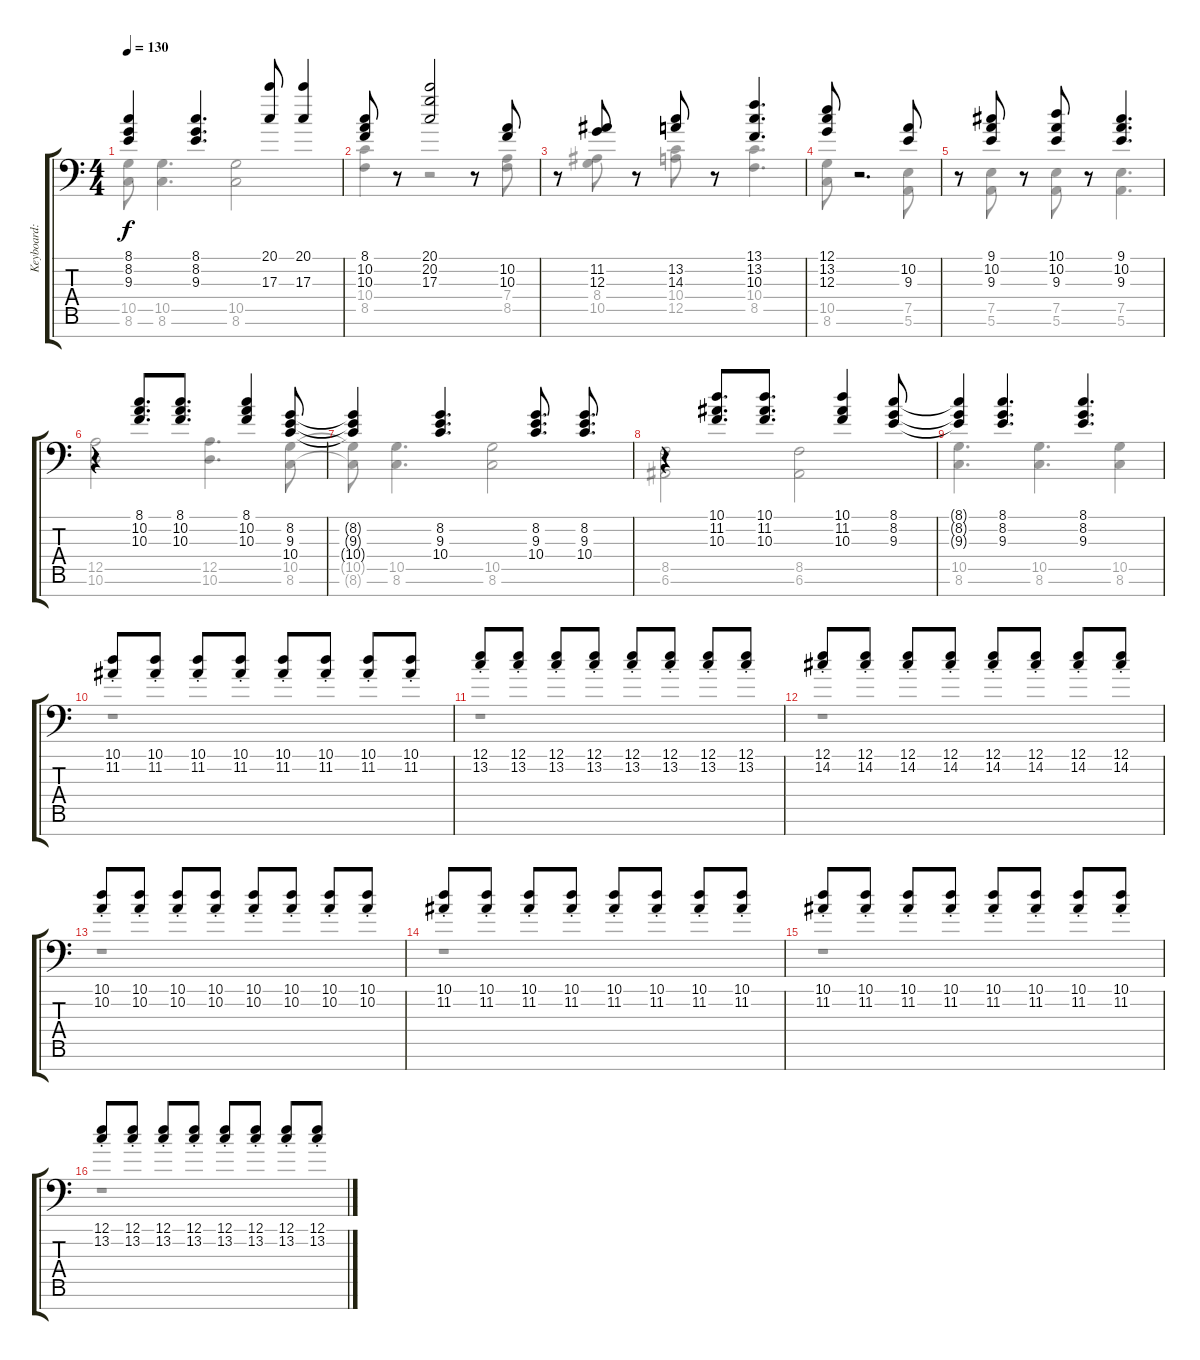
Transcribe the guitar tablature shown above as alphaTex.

\track ("Keyboard: Tsumugi Kotobuki" "Keyboard: ") {instrument electricgrandpiano}
\staff {score tabs}
\tuning (E4 B3 G3 D3 A2 E2 E1) {hide}
\voice
\ts (4 4)
\tempo 130
\clef f4
\ks c
(8.1{t} 8.2{t} 9.3{t}).4{dy f} (8.1 8.2 9.3).4{d} (20.1 17.3).8 (20.1 17.3).4 |
(8.1 10.2 10.3).8 r.8 (20.1 20.2 17.3).2{balance 8 instrument glockenspiel} r.8{balance 2 instrument electricgrandpiano} (10.2 10.3).8 |
r.8 (11.2 12.3).8 r.8 (13.2 14.3).8 r.8 (13.1 13.2 10.3).4{d} |
(12.1 13.2 12.3).8 r.2{d} (10.2 9.3).8 |
r.8 (9.1 10.2 9.3).8 r.8 (10.1 10.2 9.3).8 r.8 (9.1 10.2 9.3).4{d} |
r.4 (8.1 10.2 10.3).8{d} (8.1 10.2 10.3).8{d} (8.1 10.2 10.3).4 (8.2 9.3 10.4).8 |
(8.2{t} 9.3{t} 10.4{t}).4 (8.2 9.3 10.4).4{d} (8.2 9.3 10.4).8{d} (8.2 9.3 10.4).8{d} |
r.4 (10.1 11.2 10.3).8{d} (10.1 11.2 10.3).8{d} (10.1 11.2 10.3).4 (8.1 8.2 9.3).8 |
(8.1{t} 8.2{t} 9.3{t}).4 (8.1 8.2 9.3).4{d} (8.1 8.2 9.3).4{d} |
(10.1{st} 11.2{st}).8{balance 8} (10.1{st} 11.2{st}).8 (10.1{st} 11.2{st}).8 (10.1{st} 11.2{st}).8 (10.1{st} 11.2{st}).8 (10.1{st} 11.2{st}).8 (10.1{st} 11.2{st}).8 (10.1{st} 11.2{st}).8 |
(12.1{st} 13.2{st}).8 (12.1{st} 13.2{st}).8 (12.1{st} 13.2{st}).8 (12.1{st} 13.2{st}).8 (12.1{st} 13.2{st}).8 (12.1{st} 13.2{st}).8 (12.1{st} 13.2{st}).8 (12.1{st} 13.2{st}).8 |
(12.1{st} 14.2{st}).8 (12.1{st} 14.2{st}).8 (12.1{st} 14.2{st}).8 (12.1{st} 14.2{st}).8 (12.1{st} 14.2{st}).8 (12.1{st} 14.2{st}).8 (12.1{st} 14.2{st}).8 (12.1{st} 14.2{st}).8 |
(10.1{st} 10.2{st}).8 (10.1{st} 10.2{st}).8 (10.1{st} 10.2{st}).8 (10.1{st} 10.2{st}).8 (10.1{st} 10.2{st}).8 (10.1{st} 10.2{st}).8 (10.1{st} 10.2{st}).8 (10.1{st} 10.2{st}).8 |
(10.1{st} 11.2{st}).8 (10.1{st} 11.2{st}).8 (10.1{st} 11.2{st}).8 (10.1{st} 11.2{st}).8 (10.1{st} 11.2{st}).8 (10.1{st} 11.2{st}).8 (10.1{st} 11.2{st}).8 (10.1{st} 11.2{st}).8 |
(10.1{st} 11.2{st}).8 (10.1{st} 11.2{st}).8 (10.1{st} 11.2{st}).8 (10.1{st} 11.2{st}).8 (10.1{st} 11.2{st}).8 (10.1{st} 11.2{st}).8 (10.1{st} 11.2{st}).8 (10.1{st} 11.2{st}).8 |
(12.1{st} 13.2{st}).8 (12.1{st} 13.2{st}).8 (12.1{st} 13.2{st}).8 (12.1{st} 13.2{st}).8 (12.1{st} 13.2{st}).8 (12.1{st} 13.2{st}).8 (12.1{st} 13.2{st}).8 (12.1{st} 13.2{st}).8
\voice
\clef f4
\ottava regular
\simile none
\ks c
(10.5{t} 8.6{t}).8{dy f} (10.5 8.6).4{d} (10.5 8.6).2 |
(10.4 8.5).4 r.2 r.8 (7.4 8.5).8 |
r.8 (8.4 10.5).8 r.8 (10.4 12.5).8 r.8 (10.4 8.5).4{d} |
(10.5 8.6).8 r.2{d} (7.5 5.6).8 |
r.8 (7.5 5.6).8 r.8 (7.5 5.6).8 r.8 (7.5 5.6).4{d} |
(12.5 10.6).2 (12.5 10.6).4{d} (10.5 8.6).8 |
(10.5{t} 8.6{t}).8 (10.5 8.6).4{d} (10.5 8.6).2 |
(8.5 6.6).2 (8.5 6.6).2 |
(10.5 8.6).4{d} (10.5 8.6).4{d} (10.5 8.6).4 |
r.1 |
r.1 |
r.1 |
r.1 |
r.1 |
r.1 |
r.1
